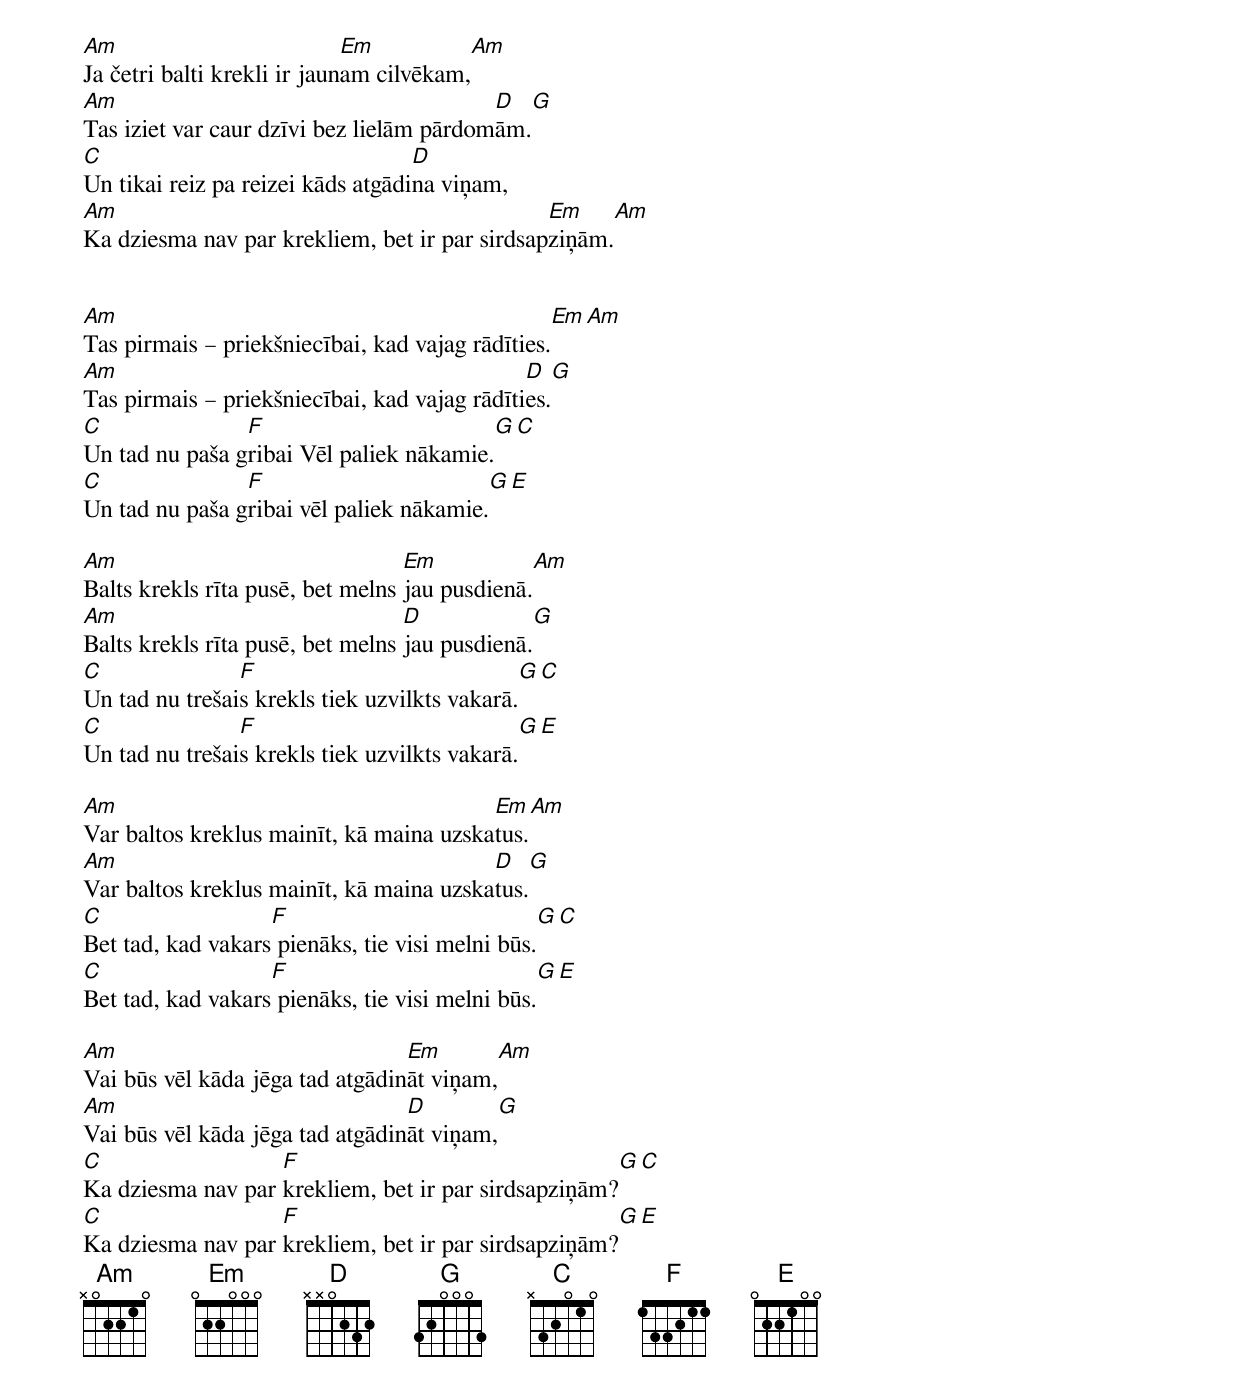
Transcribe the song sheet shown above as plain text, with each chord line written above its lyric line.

Am                           Em           Am
Ja četri balti krekli ir jaunam cilvēkam,
Am                                        D         G
Tas iziet var caur dzīvi bez lielām pārdomām.
C                                  D
Un tikai reiz pa reizei kāds atgādina viņam,
Am                                             Em            Am
Ka dziesma nav par krekliem, bet ir par sirdsapziņām.


Am                                                    Em    Am
Tas pirmais – priekšniecībai, kad vajag rādīties.
Am                                            D              G
Tas pirmais – priekšniecībai, kad vajag rādīties.
C               F                        G        C
Un tad nu paša gribai Vēl paliek nākamie.
C               F                        G        E
Un tad nu paša gribai vēl paliek nākamie.

Am                                Em                   Am
Balts krekls rīta pusē, bet melns jau pusdienā.
Am                                D                      G
Balts krekls rīta pusē, bet melns jau pusdienā.
C               F                             G           C
Un tad nu trešais krekls tiek uzvilkts vakarā.
C               F                             G           E
Un tad nu trešais krekls tiek uzvilkts vakarā.

Am                                       Em          Am
Var baltos kreklus mainīt, kā maina uzskatus.
Am                                       D             G
Var baltos kreklus mainīt, kā maina uzskatus.
C                  F                               G               C
Bet tad, kad vakars pienāks, tie visi melni būs.
C                  F                               G               E
Bet tad, kad vakars pienāks, tie visi melni būs.

Am                               Em                  Am
Vai būs vēl kāda jēga tad atgādināt viņam,
Am                               D                     G
Vai būs vēl kāda jēga tad atgādināt viņam,
C                  F                                   G       C
Ka dziesma nav par krekliem, bet ir par sirdsapziņām?
C                  F                                   G       E
Ka dziesma nav par krekliem, bet ir par sirdsapziņām?
